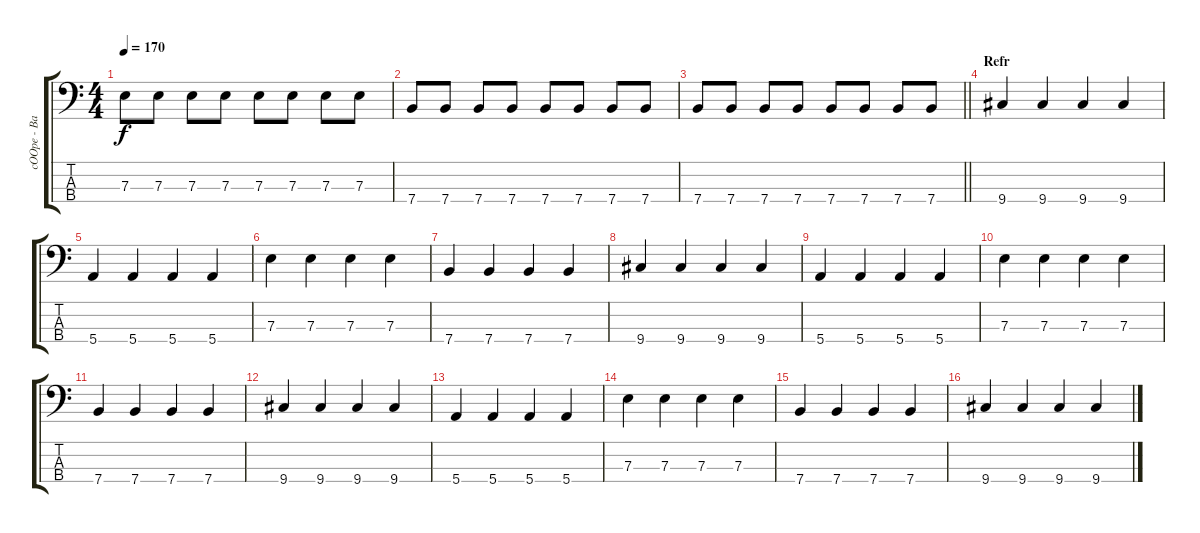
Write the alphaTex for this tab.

\track ("cOOpe - Bass" "cOOpe - Ba") {instrument electricbasspick}
\staff {score tabs}
\tuning (G2 D2 A1 E1) {hide}
\ts (4 4)
\tempo 170
\clef f4
\ks c
7.3.8{dy f} 7.3.8 7.3.8 7.3.8 7.3.8 7.3.8 7.3.8 7.3.8 |
7.4.8 7.4.8 7.4.8 7.4.8 7.4.8 7.4.8 7.4.8 7.4.8 |
\barLineRight lightlight
7.4.8 7.4.8 7.4.8 7.4.8 7.4.8 7.4.8 7.4.8 7.4.8 |
\section ("" "Refr")
9.4.4 9.4.4 9.4.4 9.4.4 |
5.4.4 5.4.4 5.4.4 5.4.4 |
7.3.4 7.3.4 7.3.4 7.3.4 |
7.4.4 7.4.4 7.4.4 7.4.4 |
9.4.4 9.4.4 9.4.4 9.4.4 |
5.4.4 5.4.4 5.4.4 5.4.4 |
7.3.4 7.3.4 7.3.4 7.3.4 |
7.4.4 7.4.4 7.4.4 7.4.4 |
9.4.4 9.4.4 9.4.4 9.4.4 |
5.4.4 5.4.4 5.4.4 5.4.4 |
7.3.4 7.3.4 7.3.4 7.3.4 |
7.4.4 7.4.4 7.4.4 7.4.4 |
9.4.4 9.4.4 9.4.4 9.4.4
